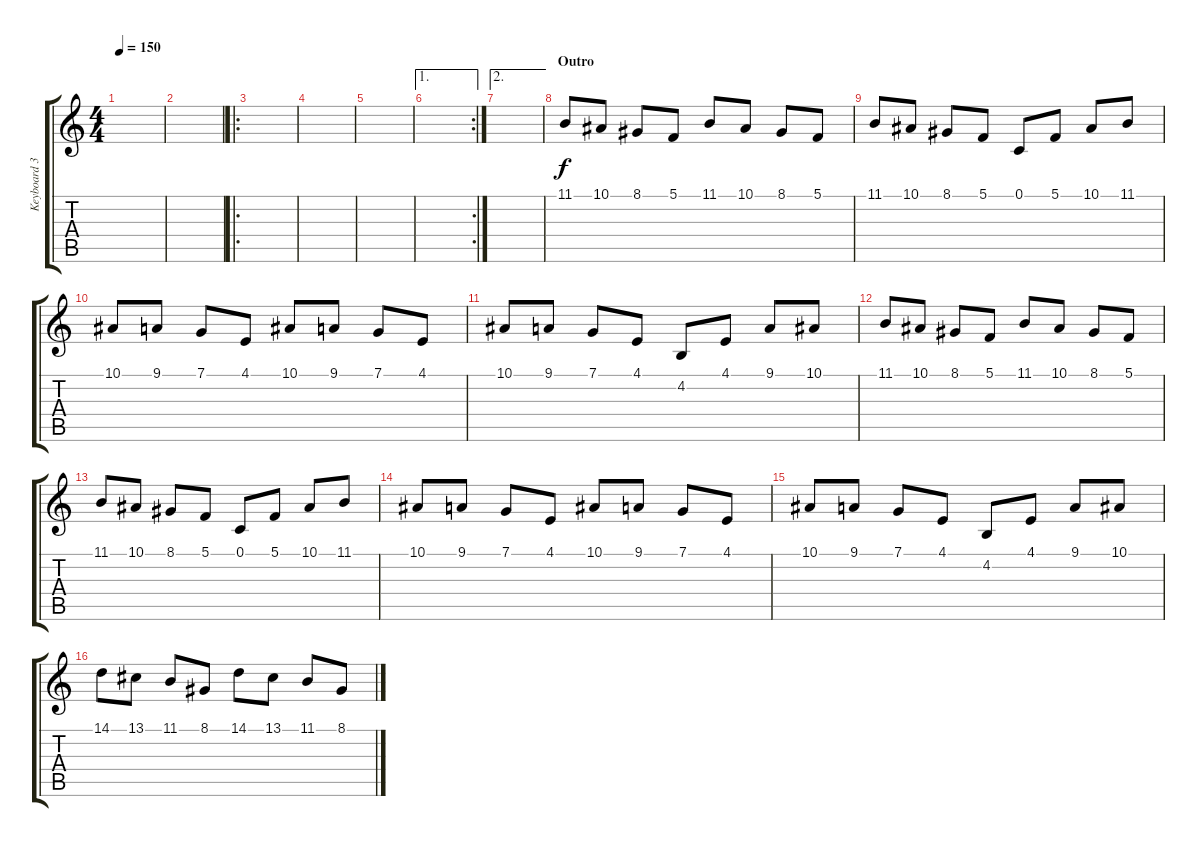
\track ("Keyboard 3" "Keyboard 3") {instrument acousticgrandpiano}
\staff {score tabs}
\tuning (C4 G3 Eb3 Bb2 F2 C2) {hide}
\ts (4 4)
\tempo 150
\clef g2
\ks c
|
|
\ro
|
|
|
\ae 1
\rc 2
|
\ae 2
|
\section ("" "Outro")
11.1.8 10.1.8 8.1.8 5.1.8 11.1.8 10.1.8 8.1.8 5.1.8 |
11.1.8 10.1.8 8.1.8 5.1.8 0.1.8 5.1.8 10.1.8 11.1.8 |
10.1.8 9.1.8 7.1.8 4.1.8 10.1.8 9.1.8 7.1.8 4.1.8 |
10.1.8 9.1.8 7.1.8 4.1.8 4.2.8 4.1.8 9.1.8 10.1.8 |
11.1.8 10.1.8 8.1.8 5.1.8 11.1.8 10.1.8 8.1.8 5.1.8 |
11.1.8 10.1.8 8.1.8 5.1.8 0.1.8 5.1.8 10.1.8 11.1.8 |
10.1.8 9.1.8 7.1.8 4.1.8 10.1.8 9.1.8 7.1.8 4.1.8 |
10.1.8 9.1.8 7.1.8 4.1.8 4.2.8 4.1.8 9.1.8 10.1.8 |
14.1.8 13.1.8 11.1.8 8.1.8 14.1.8 13.1.8 11.1.8 8.1.8
